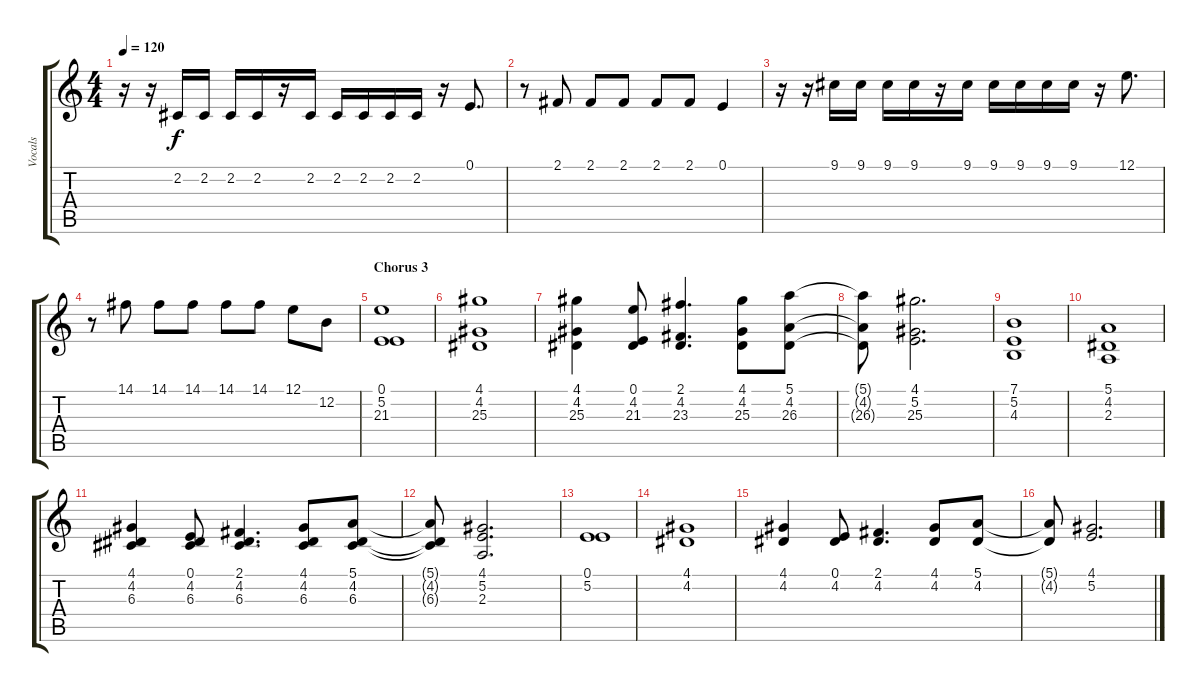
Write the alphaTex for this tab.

\track ("Vocals" "Vocals") {instrument tenorsax}
\staff {score tabs}
\tuning (E4 B3 G3 D3 A2 E2) {hide}
\ts (4 4)
\tempo 120
\clef g2
\ks c
r.16{dy f} r.16 2.2.16 2.2.16 2.2.16 2.2.16 r.16 2.2.16 2.2.16 2.2.16 2.2.16 2.2.16 r.16 0.1.8{d} |
r.8 2.1.8 2.1.8 2.1.8 2.1.8 2.1.8 0.1.4 |
r.16 r.16 9.1.16 9.1.16 9.1.16 9.1.16 r.16 9.1.16 9.1.16 9.1.16 9.1.16 9.1.16 r.16 12.1.8{d} |
r.8 14.1.8 14.1.8 14.1.8 14.1.8 14.1.8 12.1.8 12.2.8 |
\section ("" "Chorus 3")
(0.1 5.2 21.3).1 |
(4.1 4.2 25.3).1 |
(4.1 4.2 25.3).4 (0.1 4.2 21.3).8 (2.1 4.2 23.3).4{d} (4.1 4.2 25.3).8 (5.1 4.2 26.3).8 |
(5.1{t} 4.2{t} 26.3{t}).8 (4.1 5.2 25.3).2{d} |
(7.1 5.2 4.3).1 |
(5.1 4.2 2.3).1 |
(4.1 4.2 6.3).4 (0.1 4.2 6.3).8 (2.1 4.2 6.3).4{d} (4.1 4.2 6.3).8 (5.1 4.2 6.3).8 |
(5.1{t} 4.2{t} 6.3{t}).8 (4.1 5.2 2.3).2{d} |
(0.1 5.2).1 |
(4.1 4.2).1 |
(4.1 4.2).4 (0.1 4.2).8 (2.1 4.2).4{d} (4.1 4.2).8 (5.1 4.2).8 |
(5.1{t} 4.2{t}).8 (4.1 5.2).2{d}
